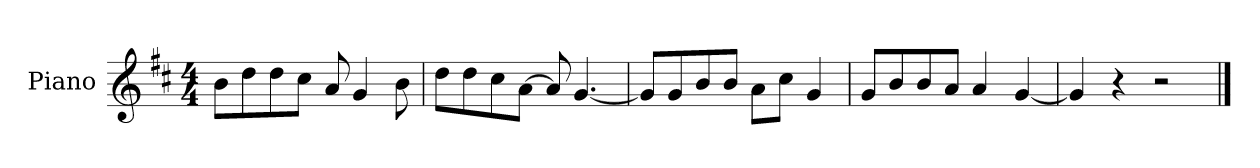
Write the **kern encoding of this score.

**kern
*part1
*staff1
*I"Piano
*I'P-no
*clefG2
*k[f#c#]
*M4/4
*MM90
=1
8b\L
8dd\
8dd\
8cc#\J
8a/
4g/
8b\
=2
8dd\L
8dd\
8cc#\
[8a\J
8a/]
[4.g/
=3
8g/L]
8g/
8b/
8b/J
8a\L
8cc#\J
4g/
=4
8g/L
8b/
8b/
8a/J
4a/
[4g/
=5
4g/]
4r
2r
==
*-
